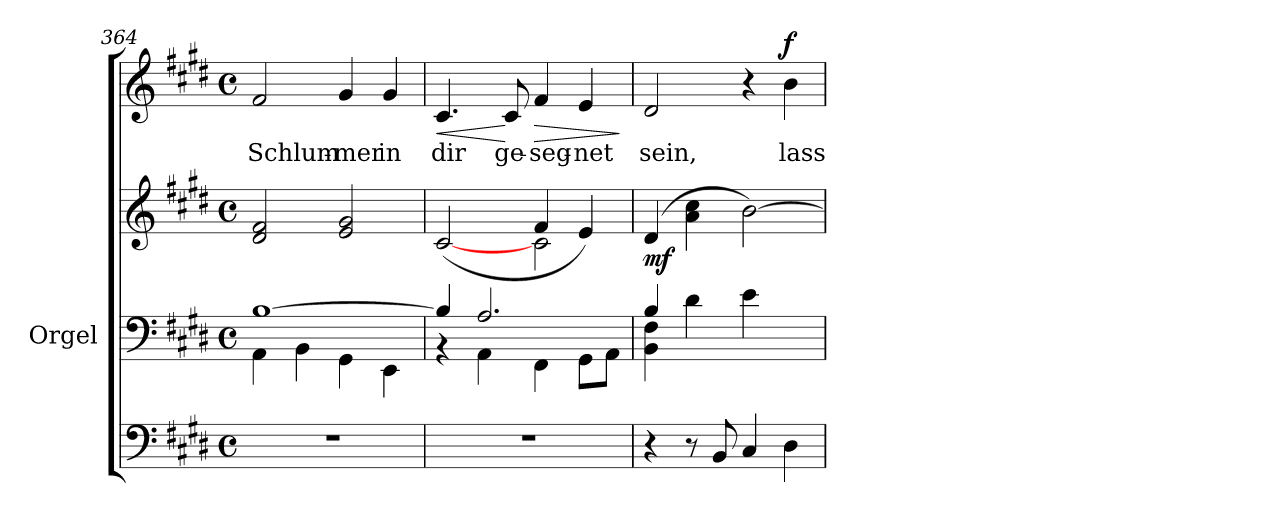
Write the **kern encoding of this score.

**kern	**kern	**kern	**dynam	**kern	**text	**dynam
*part3	*part2	*part2	*part2	*part1	*part1	*part1
*staff4	*staff3	*staff2	*staff2/3	*staff1	*staff1	*staff1
*	*I"Orgel	*	*	*	*	*
*	*I'Org.	*	*	*	*	*
!!LO:PB:g=z
*clefF4	*clefF4	*clefG2	*	*clefG2	*	*
*k[f#c#g#d#]	*k[f#c#g#d#]	*k[f#c#g#d#]	*	*k[f#c#g#d#]	*	*
*E:	*E:	*E:	*	*E:	*	*
*M4/4	*M4/4	*M4/4	*	*M4/4	*	*
*met(c)	*met(c)	*met(c)	*	*met(c)	*	*
=364	=364	=364	=364	=364	=364	=364
*	*^	*	*	*	*	*
!	!	!	!	!	!	!LO:LY:b	!
1r	[>1B	4AA\	2d#/ 2f#/	.	2f#/	Schlum-	.
.	.	4BB\	.	.	.	.	.
!	!	!	!	!	!	!LO:LY:b	!
.	.	4GG#\	2e/ 2g#/	.	4g#/	-mer	.
!	!	!	!	!	!	!LO:LY:b	!
.	.	4EE\	.	.	4g#/	in	.
=365	=365	=365	=365	=365	=365	=365	=365
*	*	*	*^	*	*	*	*
!	!	!	!	!	!	!	!LO:LY:b	!LO:HP:b
1r	4B/]	4rAA	([<2c#/	2ryy	.	4.c#/	dir	<
.	2.A/	4AA\	.	.	.	.	.	.
!	!	!	!	!	!	!	!LO:LY:b	!
.	.	.	.	.	.	8c#/	ge-	[
!	!	!	!	!	!	!	!LO:LY:b	!LO:HP:b
.	.	4FF#\	4f#/	2c#\	.	4f#/	-seg-	>
!	!	!	!	!	!	!	!LO:LY:b	!
.	.	8GG#\L	4e/)	.	.	4e/	-net	.
.	.	8AA\J	.	.	.	.	.	.
*	*v	*v	*	*	*	*	*	*
*	*	*v	*v	*	*	*	*
.	.	.	.	.	.	]
=366	=366	=366	=366	=366	=366	=366
*	*^	*	*	*	*	*
!	!	!	!	!LO:DY:b	!	!LO:LY:b	!
4r	4B/	4BB\ 4F#\	(4d#/	mf	2d#/	sein,	.
8r	2.ryy	4d#\	4a\ 4cc#\	.	.	.	.
8BB/	.	.	.	.	.	.	.
4C#/	.	4e\	[2b\)	.	4r	.	.
!	!	!	!	!	!	!LO:LY:b	!LO:DY:a
4D#\	.	4ryy	.	.	4b\	lass	f
*	*v	*v	*	*	*	*	*
=	=	=	=	=	=	=
*-	*-	*-	*-	*-	*-	*-
